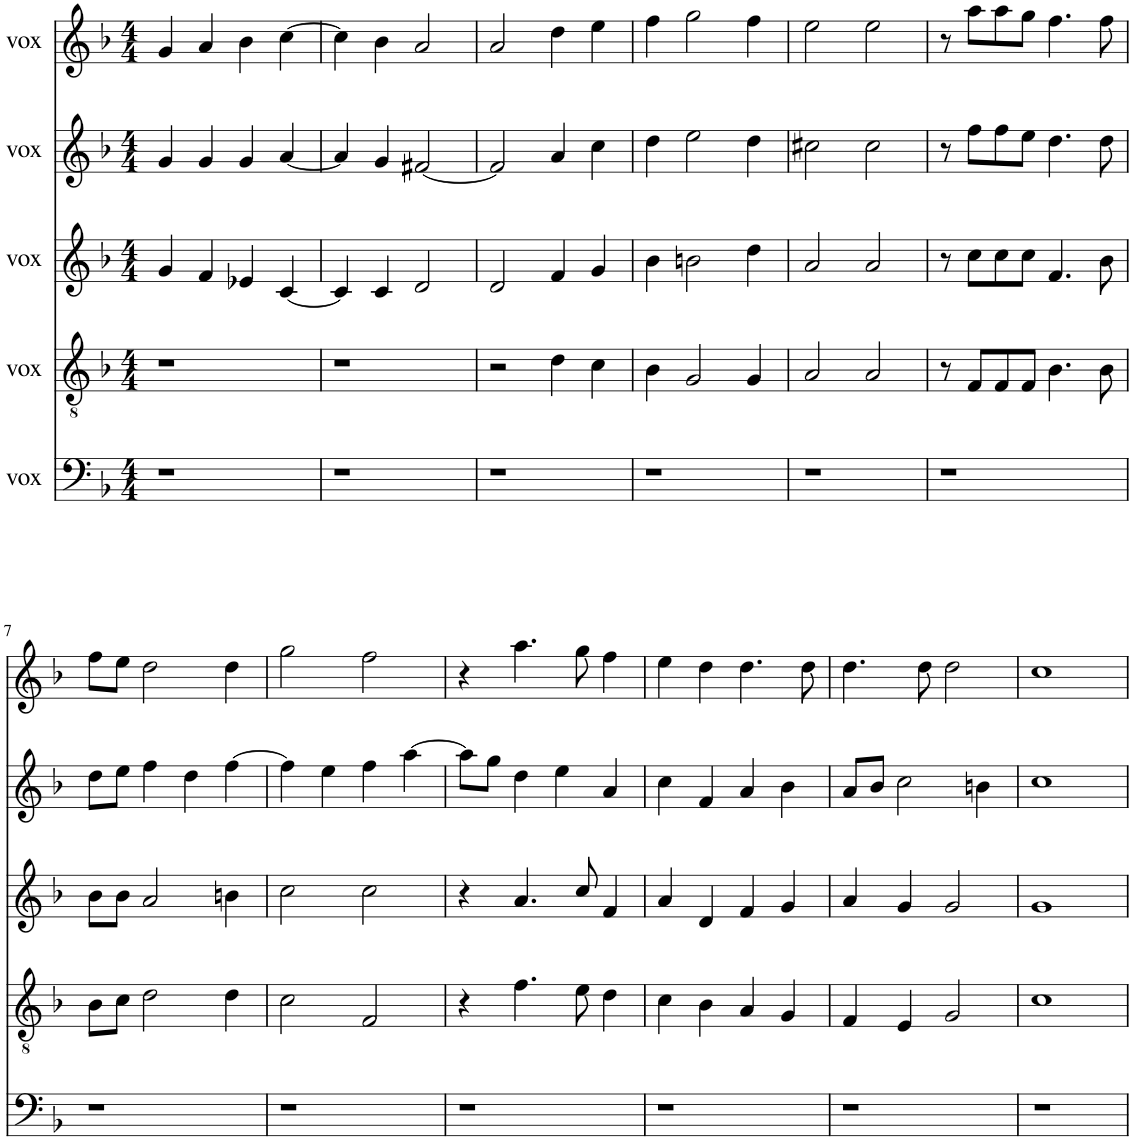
**kern	**kern	**kern	**kern	**kern
*part5	*part4	*part3	*part2	*part1
*staff5	*staff4	*staff3	*staff2	*staff1
*I"vox	*I"vox	*I"vox	*I"vox	*I"vox
*clefF4	*clefGv2	*clefG2	*clefG2	*clefG2
*k[b-]	*k[b-]	*k[b-]	*k[b-]	*k[b-]
*M4/4	*M4/4	*M4/4	*M4/4	*M4/4
=1	=1	=1	=1	=1
1r	1r	4g/	4g/	4g/
.	.	4f/	4g/	4a/
.	.	4e-X/	4g/	4b-\
.	.	[4c/	[4a/	[4cc\
=2	=2	=2	=2	=2
1r	1r	4c/]	4a/]	4cc\]
.	.	4c/	4g/	4b-\
.	.	2d/	[2f#X/	2a/
=3	=3	=3	=3	=3
1r	2r	2d/	2f#/]	2a/
.	4d\	4f/	4a/	4dd\
.	4c\	4g/	4cc\	4ee\
=4	=4	=4	=4	=4
1r	4B-\	4b-\	4dd\	4ff\
.	2G/	2bn\	2ee\	2gg\
.	4G/	4dd\	4dd\	4ff\
=5	=5	=5	=5	=5
1r	2A/	2a/	2cc#X\	2ee\
.	2A/	2a/	2cc#\	2ee\
=6	=6	=6	=6	=6
1r	8r	8r	8r	8r
.	8F/L	8cc\L	8ff\L	8aa\L
.	8F/	8cc\	8ff\	8aa\
.	8F/J	8cc\J	8ee\J	8gg\J
.	4.B-\	4.f/	4.dd\	4.ff\
.	8B-\	8b-\	8dd\	8ff\
!!LO:LB:g=z
=7	=7	=7	=7	=7
1r	8B-\L	8b-\L	8dd\L	8ff\L
.	8c\J	8b-\J	8ee\J	8ee\J
.	2d\	2a/	4ff\	2dd\
.	.	.	4dd\	.
.	4d\	4bn\	[4ff\	4dd\
=8	=8	=8	=8	=8
1r	2c\	2cc\	4ff\]	2gg\
.	.	.	4ee\	.
.	2F/	2cc\	4ff\	2ff\
.	.	.	[4aa\	.
=9	=9	=9	=9	=9
1r	4r	4r	8aa\L]	4r
.	.	.	8gg\J	.
.	4.f\	4.a/	4dd\	4.aa\
.	.	.	4ee\	.
.	8e\	8cc/	.	8gg\
.	4d\	4f/	4a/	4ff\
=10	=10	=10	=10	=10
1r	4c\	4a/	4cc\	4ee\
.	4B-\	4d/	4f/	4dd\
.	4A/	4f/	4a/	4.dd\
.	4G/	4g/	4b-\	.
.	.	.	.	8dd\
=11	=11	=11	=11	=11
1r	4F/	4a/	8a/L	4.dd\
.	.	.	8b-/J	.
.	4E/	4g/	2cc\	.
.	.	.	.	8dd\
.	2G/	2g/	.	2dd\
.	.	.	4bn\	.
=12	=12	=12	=12	=12
1r	1c	1g	1cc	1cc
=	=	=	=	=
*-	*-	*-	*-	*-
